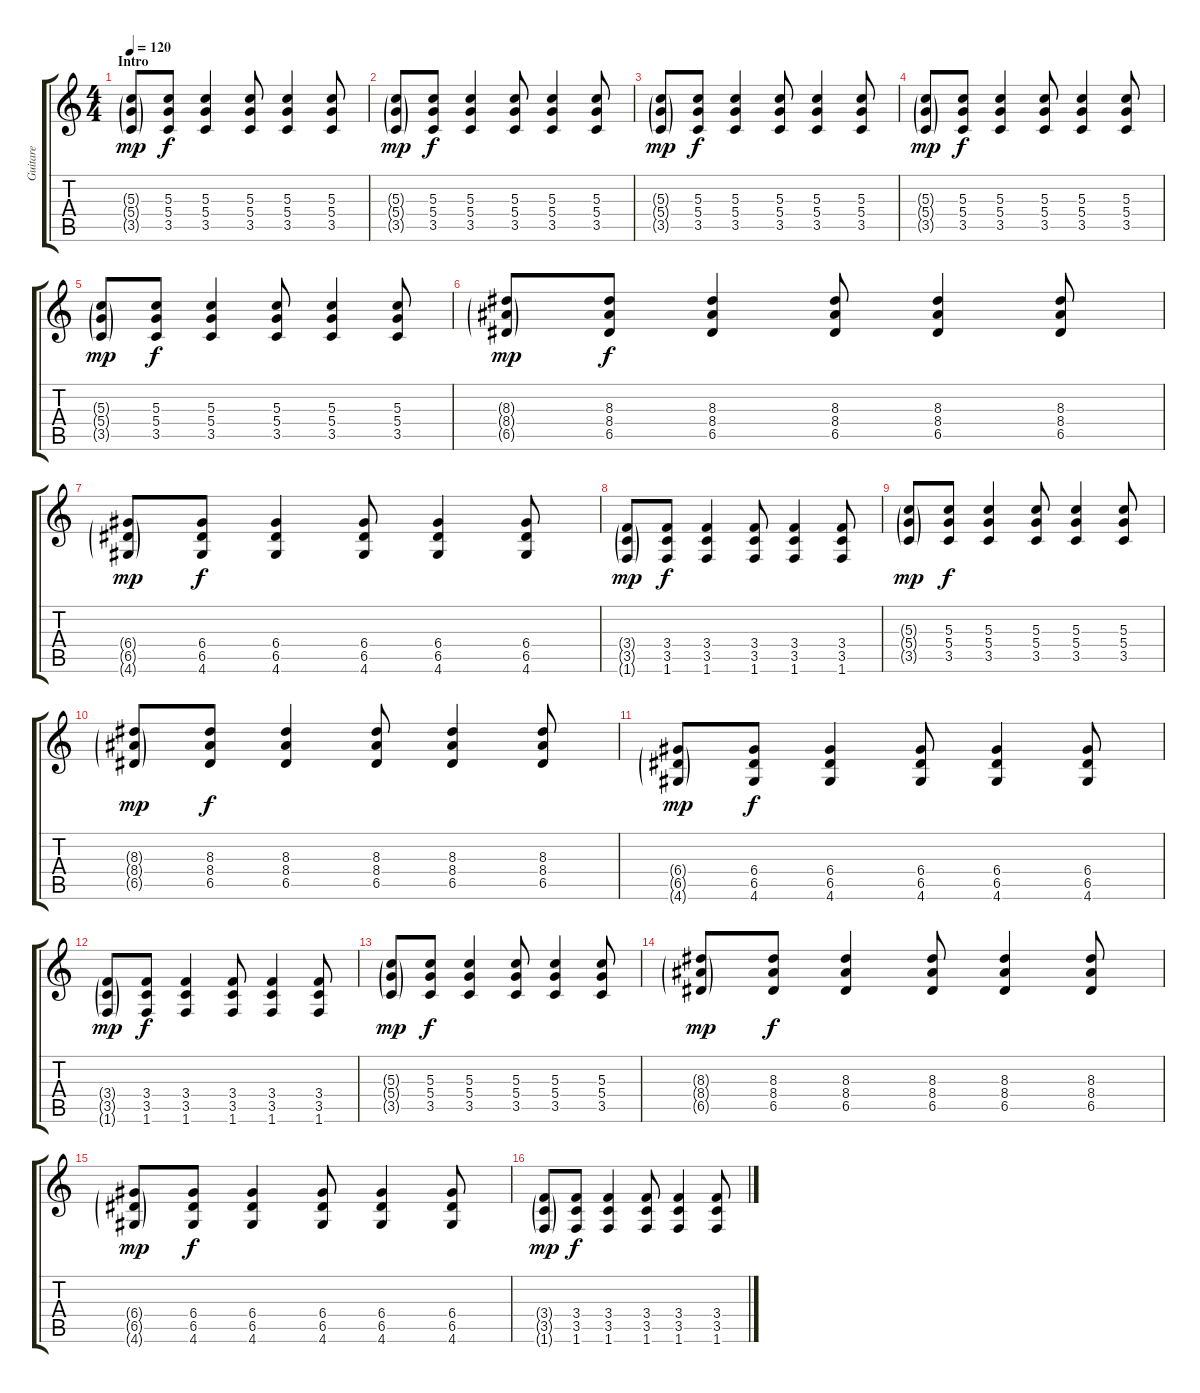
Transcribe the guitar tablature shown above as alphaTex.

\track ("Guitare" "Guitare") {instrument distortionguitar}
\staff {score tabs}
\tuning (E4 B3 G3 D3 A2 E2) {hide}
\ts (4 4)
\section ("" "Intro")
\tempo 120
\clef g2
\ks c
(5.3{g} 5.4{g} 3.5{g}).8{dy mp instrument distortionguitar} (5.3 5.4 3.5).8{dy f} (5.3 5.4 3.5).4 (5.3 5.4 3.5).8 (5.3 5.4 3.5).4 (5.3 5.4 3.5).8 |
(5.3{g} 5.4{g} 3.5{g}).8{dy mp} (5.3 5.4 3.5).8{dy f} (5.3 5.4 3.5).4 (5.3 5.4 3.5).8 (5.3 5.4 3.5).4 (5.3 5.4 3.5).8 |
(5.3{g} 5.4{g} 3.5{g}).8{dy mp} (5.3 5.4 3.5).8{dy f} (5.3 5.4 3.5).4 (5.3 5.4 3.5).8 (5.3 5.4 3.5).4 (5.3 5.4 3.5).8 |
(5.3{g} 5.4{g} 3.5{g}).8{dy mp} (5.3 5.4 3.5).8{dy f} (5.3 5.4 3.5).4 (5.3 5.4 3.5).8 (5.3 5.4 3.5).4 (5.3 5.4 3.5).8 |
(5.3{g} 5.4{g} 3.5{g}).8{dy mp} (5.3 5.4 3.5).8{dy f} (5.3 5.4 3.5).4 (5.3 5.4 3.5).8 (5.3 5.4 3.5).4 (5.3 5.4 3.5).8 |
(8.3{g} 8.4{g} 6.5{g}).8{dy mp} (8.3 8.4 6.5).8{dy f} (8.3 8.4 6.5).4 (8.3 8.4 6.5).8 (8.3 8.4 6.5).4 (8.3 8.4 6.5).8 |
(6.4{g} 6.5{g} 4.6{g}).8{dy mp} (6.4 6.5 4.6).8{dy f} (6.4 6.5 4.6).4 (6.4 6.5 4.6).8 (6.4 6.5 4.6).4 (6.4 6.5 4.6).8 |
(3.4{g} 3.5{g} 1.6{g}).8{dy mp} (3.4 3.5 1.6).8{dy f} (3.4 3.5 1.6).4 (3.4 3.5 1.6).8 (3.4 3.5 1.6).4 (3.4 3.5 1.6).8 |
(5.3{g} 5.4{g} 3.5{g}).8{dy mp} (5.3 5.4 3.5).8{dy f} (5.3 5.4 3.5).4 (5.3 5.4 3.5).8 (5.3 5.4 3.5).4 (5.3 5.4 3.5).8 |
(8.3{g} 8.4{g} 6.5{g}).8{dy mp} (8.3 8.4 6.5).8{dy f} (8.3 8.4 6.5).4 (8.3 8.4 6.5).8 (8.3 8.4 6.5).4 (8.3 8.4 6.5).8 |
(6.4{g} 6.5{g} 4.6{g}).8{dy mp} (6.4 6.5 4.6).8{dy f} (6.4 6.5 4.6).4 (6.4 6.5 4.6).8 (6.4 6.5 4.6).4 (6.4 6.5 4.6).8 |
(3.4{g} 3.5{g} 1.6{g}).8{dy mp} (3.4 3.5 1.6).8{dy f} (3.4 3.5 1.6).4 (3.4 3.5 1.6).8 (3.4 3.5 1.6).4 (3.4 3.5 1.6).8 |
(5.3{g} 5.4{g} 3.5{g}).8{dy mp} (5.3 5.4 3.5).8{dy f} (5.3 5.4 3.5).4 (5.3 5.4 3.5).8 (5.3 5.4 3.5).4 (5.3 5.4 3.5).8 |
(8.3{g} 8.4{g} 6.5{g}).8{dy mp} (8.3 8.4 6.5).8{dy f} (8.3 8.4 6.5).4 (8.3 8.4 6.5).8 (8.3 8.4 6.5).4 (8.3 8.4 6.5).8 |
(6.4{g} 6.5{g} 4.6{g}).8{dy mp} (6.4 6.5 4.6).8{dy f} (6.4 6.5 4.6).4 (6.4 6.5 4.6).8 (6.4 6.5 4.6).4 (6.4 6.5 4.6).8 |
(3.4{g} 3.5{g} 1.6{g}).8{dy mp} (3.4 3.5 1.6).8{dy f} (3.4 3.5 1.6).4 (3.4 3.5 1.6).8 (3.4 3.5 1.6).4 (3.4 3.5 1.6).8
